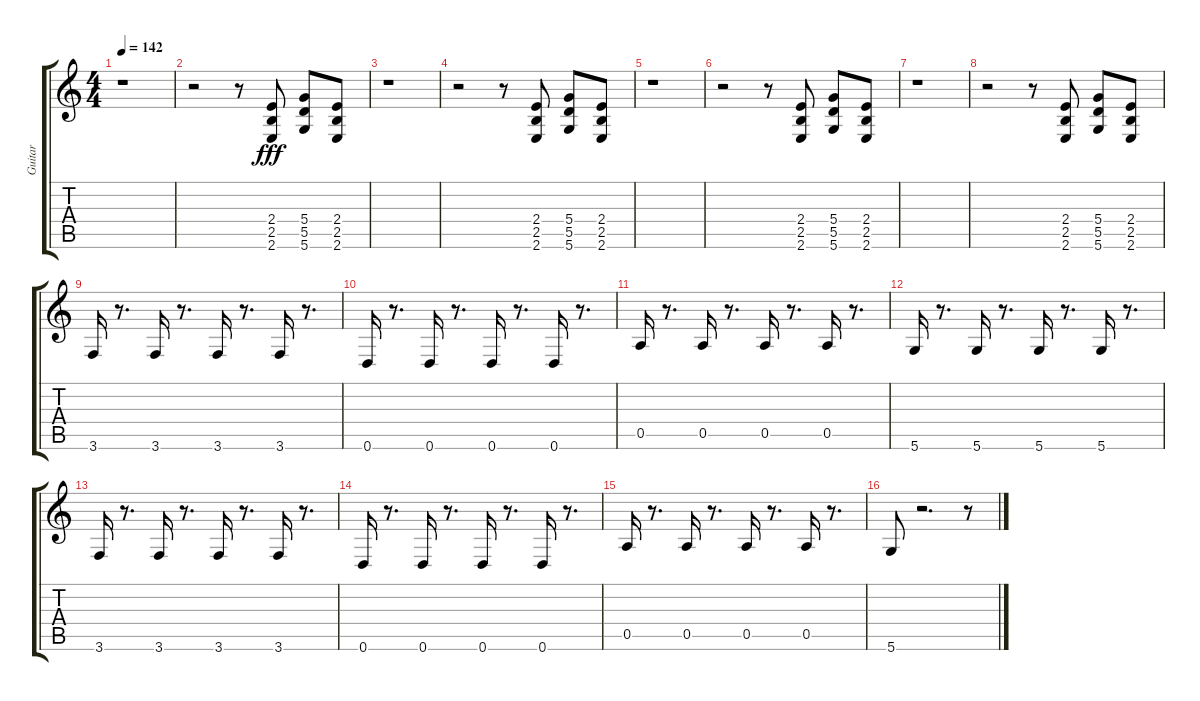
\track ("Guitar" "Guitar") {instrument distortionguitar}
\staff {score tabs}
\tuning (E4 B3 G3 D3 A2 D2) {hide}
\ts (4 4)
\tempo 142
\clef g2
\ks c
r.1{dy fff} |
r.2 r.8 (2.4 2.5 2.6).8 (5.4 5.5 5.6).8 (2.4 2.5 2.6).8 |
r.1 |
r.2 r.8 (2.4 2.5 2.6).8 (5.4 5.5 5.6).8 (2.4 2.5 2.6).8 |
r.1 |
r.2 r.8 (2.4 2.5 2.6).8 (5.4 5.5 5.6).8 (2.4 2.5 2.6).8 |
r.1 |
r.2 r.8 (2.4 2.5 2.6).8 (5.4 5.5 5.6).8 (2.4 2.5 2.6).8 |
3.6.16{volume 13} r.8{d} 3.6.16 r.8{d} 3.6.16 r.8{d} 3.6.16 r.8{d} |
0.6.16 r.8{d} 0.6.16 r.8{d} 0.6.16 r.8{d} 0.6.16 r.8{d} |
0.5.16 r.8{d} 0.5.16 r.8{d} 0.5.16 r.8{d} 0.5.16 r.8{d} |
5.6.16 r.8{d} 5.6.16 r.8{d} 5.6.16 r.8{d} 5.6.16 r.8{d} |
3.6.16 r.8{d} 3.6.16 r.8{d} 3.6.16 r.8{d} 3.6.16 r.8{d} |
0.6.16 r.8{d} 0.6.16 r.8{d} 0.6.16 r.8{d} 0.6.16 r.8{d} |
0.5.16 r.8{d} 0.5.16 r.8{d} 0.5.16 r.8{d} 0.5.16 r.8{d} |
5.6.8 r.2{d} r.8
